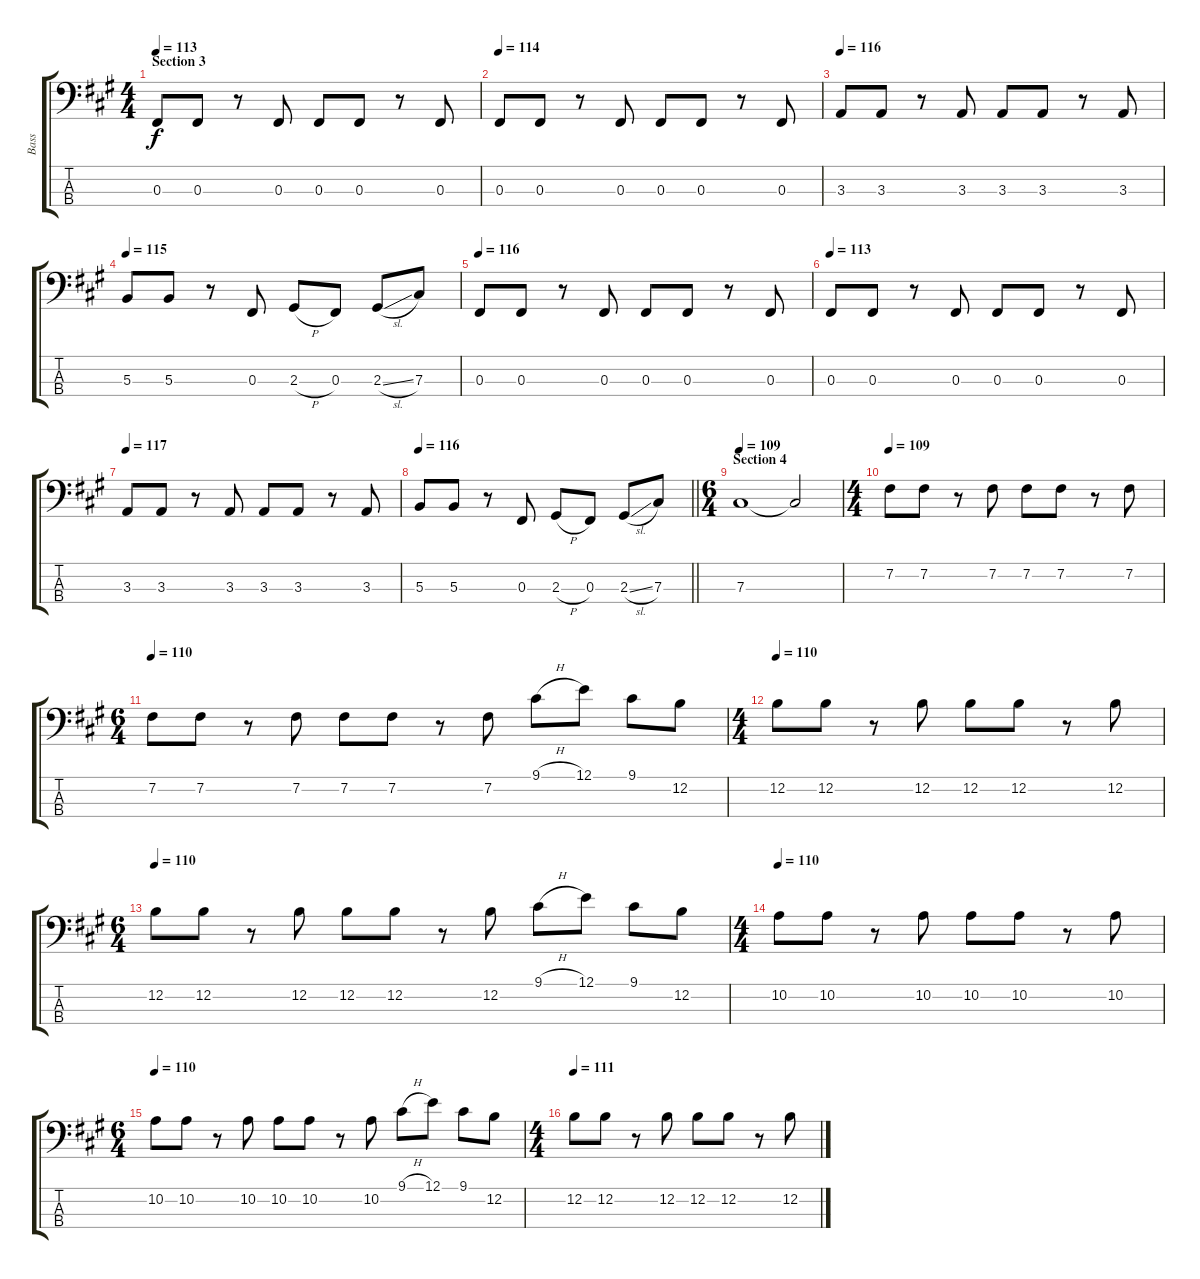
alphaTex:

\track ("Bass" "Bass") {instrument electricbassfinger}
\staff {score tabs}
\tuning (E2 B1 Gb1 B0) {hide}
\ts (4 4)
\section ("" "Section 3")
\tempo 113
\clef f4
\ks f#minor
0.3.8{dy f} 0.3.8 r.8 0.3.8 0.3.8 0.3.8 r.8 0.3.8 |
\tempo 114
0.3.8 0.3.8 r.8 0.3.8 0.3.8 0.3.8 r.8 0.3.8 |
\tempo 116
3.3.8 3.3.8 r.8 3.3.8 3.3.8 3.3.8 r.8 3.3.8 |
\tempo 115
5.3.8 5.3.8 r.8 0.3.8 2.3{h}.8 0.3.8 2.3{sl}.8 7.3.8 |
\tempo 116
0.3.8 0.3.8 r.8 0.3.8 0.3.8 0.3.8 r.8 0.3.8 |
\tempo 113
0.3.8 0.3.8 r.8 0.3.8 0.3.8 0.3.8 r.8 0.3.8 |
\tempo 117
3.3.8 3.3.8 r.8 3.3.8 3.3.8 3.3.8 r.8 3.3.8 |
\tempo 116
\barLineRight lightlight
5.3.8 5.3.8 r.8 0.3.8 2.3{h}.8 0.3.8 2.3{sl}.8 7.3.8 |
\ts (6 4)
\section ("" "Section 4")
\tempo 109
7.3.1 7.3{t}.2 |
\ts (4 4)
\tempo 109
7.2.8 7.2.8 r.8 7.2.8 7.2.8 7.2.8 r.8 7.2.8 |
\ts (6 4)
\tempo 110
7.2.8 7.2.8 r.8 7.2.8 7.2.8 7.2.8 r.8 7.2.8 9.1{h}.8 12.1.8 9.1.8 12.2.8 |
\ts (4 4)
\tempo 110
12.2.8 12.2.8 r.8 12.2.8 12.2.8 12.2.8 r.8 12.2.8 |
\ts (6 4)
\tempo 110
12.2.8 12.2.8 r.8 12.2.8 12.2.8 12.2.8 r.8 12.2.8 9.1{h}.8 12.1.8 9.1.8 12.2.8 |
\ts (4 4)
\tempo 110
10.2.8 10.2.8 r.8 10.2.8 10.2.8 10.2.8 r.8 10.2.8 |
\ts (6 4)
\tempo 110
10.2.8 10.2.8 r.8 10.2.8 10.2.8 10.2.8 r.8 10.2.8 9.1{h}.8 12.1.8 9.1.8 12.2.8 |
\ts (4 4)
\tempo 111
12.2.8 12.2.8 r.8 12.2.8 12.2.8 12.2.8 r.8 12.2.8
